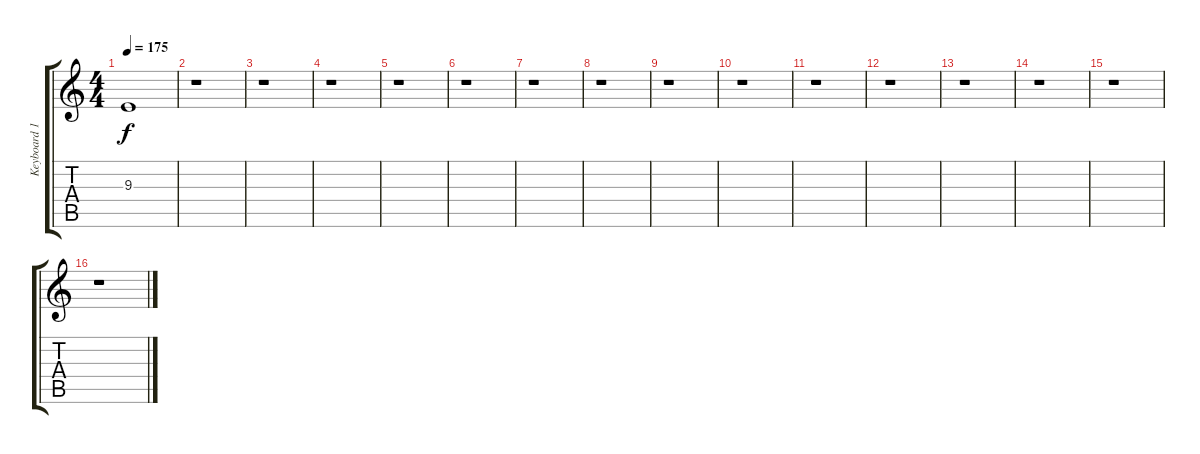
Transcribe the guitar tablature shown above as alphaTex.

\track ("Keyboard 1" "Keyboard 1") {instrument stringensemble1}
\staff {score tabs}
\tuning (E4 B3 G3 D3 A2 E2) {hide}
\ts (4 4)
\tempo 175
\clef g2
\ks c
9.3.1{dy f} |
r.1 |
r.1 |
r.1 |
r.1 |
r.1 |
r.1 |
r.1 |
r.1 |
r.1 |
r.1 |
r.1 |
r.1 |
r.1 |
r.1 |
r.1
